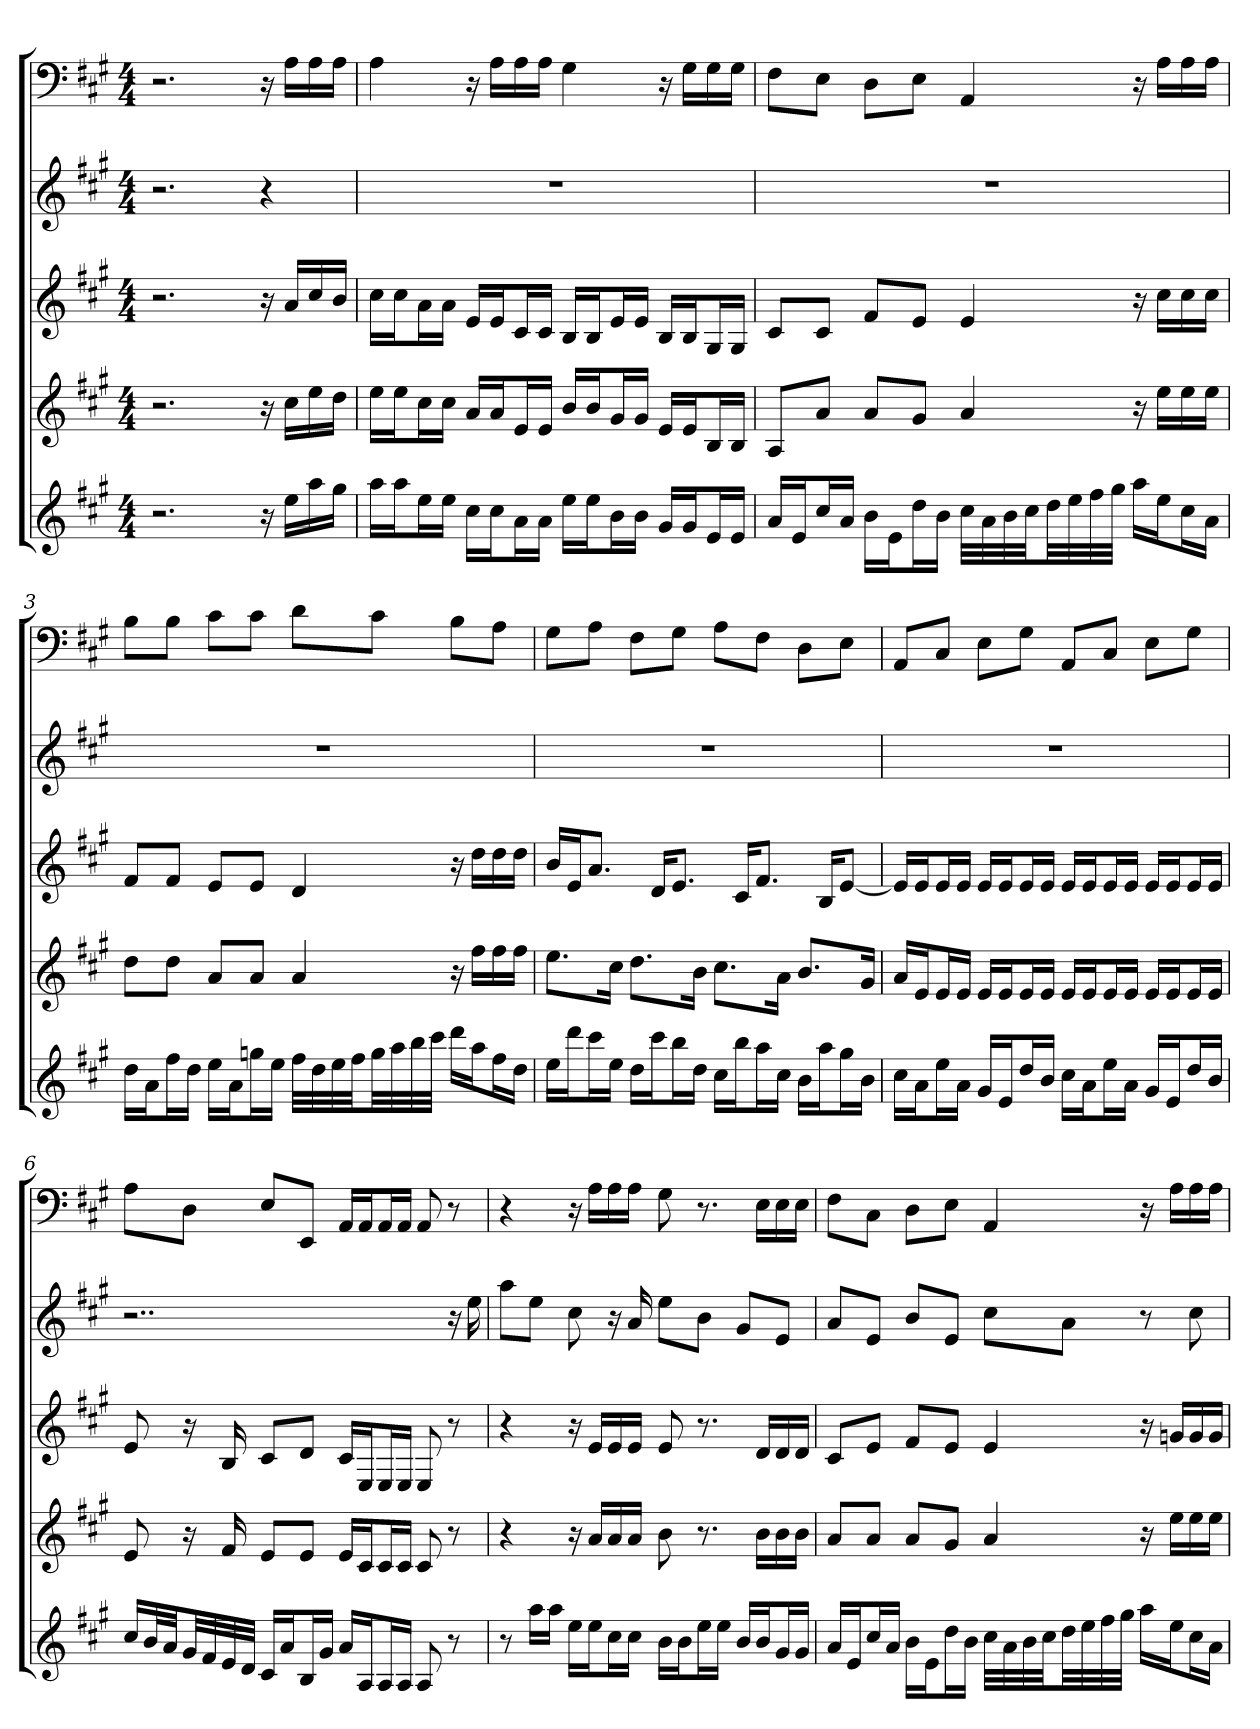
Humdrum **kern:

**kern	**kern	**kern	**kern	**kern
*part5	*part4	*part3	*part2	*part1
*staff5	*staff4	*staff3	*staff2	*staff1
*clefG2	*clefG2	*clefG2	*clefG2	*clefF4
*k[f#c#g#]	*k[f#c#g#]	*k[f#c#g#]	*k[f#c#g#]	*k[f#c#g#]
*A:	*A:	*A:	*A:	*A:
*M4/4	*M4/4	*M4/4	*M4/4	*M4/4
=	=	=	=	=
2.r	2.r	2.r	2.r	2.r
16r	16r	16r	4r	16r
16ee\LL	16cc#\LL	16a/LL	.	16A\LL
16aa\	16ee\	16cc#/	.	16A\
16gg#\JJ	16dd\JJ	16b/JJ	.	16A\JJ
=1	=1	=1	=1	=1
16aa\LL	16ee\LL	16cc#\LL	1r	4A
16aa\J	16ee\J	16cc#\J	.	.
16ee\L	16cc#\L	16a\L	.	.
16ee\JJ	16cc#\JJ	16a\JJ	.	.
16cc#\LL	16a/LL	16e/LL	.	16r
16cc#\J	16a/J	16e/J	.	16A\LL
16a\L	16e/L	16c#/L	.	16A\
16a\JJ	16e/JJ	16c#/JJ	.	16A\JJ
16ee\LL	16b/LL	16B/LL	.	4G#
16ee\J	16b/J	16B/J	.	.
16b\L	16g#/L	16e/L	.	.
16b\JJ	16g#/JJ	16e/JJ	.	.
16g#/LL	16e/LL	16B/LL	.	16r
16g#/J	16e/J	16B/J	.	16G#\LL
16e/L	16B/L	16G#/L	.	16G#\
16e/JJ	16B/JJ	16G#/JJ	.	16G#\JJ
=2	=2	=2	=2	=2
16a/LL	8A/L	8c#/L	1r	8F#\L
16e/J	.	.	.	.
16cc#/L	8a/J	8c#/J	.	8E\J
16a/JJ	.	.	.	.
16b\LL	8a/L	8f#/L	.	8D\L
16e\J	.	.	.	.
16dd\L	8g#/J	8e/J	.	8E\J
16b\JJ	.	.	.	.
32cc#\LLL	4a	4e	.	4AA
32a\	.	.	.	.
32b\	.	.	.	.
32cc#\JJ	.	.	.	.
32dd\LL	.	.	.	.
32ee\	.	.	.	.
32ff#\	.	.	.	.
32gg#\JJJ	.	.	.	.
16aa\LL	16r	16r	.	16r
16ee\J	16ee\LL	16cc#\LL	.	16A\LL
16cc#\L	16ee\	16cc#\	.	16A\
16a\JJ	16ee\JJ	16cc#\JJ	.	16A\JJ
=3	=3	=3	=3	=3
16dd\LL	8dd\L	8f#/L	1r	8B\L
16a\J	.	.	.	.
16ff#\L	8dd\J	8f#/J	.	8B\J
16dd\JJ	.	.	.	.
16ee\LL	8a/L	8e/L	.	8c#\L
16a\J	.	.	.	.
16ggn\L	8a/J	8e/J	.	8c#\J
16ee\JJ	.	.	.	.
32ff#\LLL	4a	4d	.	8d\L
32dd\	.	.	.	.
32ee\	.	.	.	.
32ff#\JJ	.	.	.	.
32gg\LL	.	.	.	8c#\J
32aa\	.	.	.	.
32bb\	.	.	.	.
32ccc#\JJJ	.	.	.	.
16ddd\LL	16r	16r	.	8B\L
16aa\J	16ff#\LL	16dd\LL	.	.
16ff#\L	16ff#\	16dd\	.	8A\J
16dd\JJ	16ff#\JJ	16dd\JJ	.	.
=4	=4	=4	=4	=4
16ee\LL	8.ee\L	16b/LL	1r	8G#\L
16ddd\J	.	16e/J	.	.
16ccc#\L	.	8.a/J	.	8A\J
16ee\JJ	16cc#\Jk	.	.	.
16dd\LL	8.dd\L	.	.	8F#\L
16ccc#\J	.	16d/KL	.	.
16bb\L	.	8.e/J	.	8G#\J
16dd\JJ	16b\Jk	.	.	.
16cc#\LL	8.cc#\L	.	.	8A\L
16bb\J	.	16c#/KL	.	.
16aa\L	.	8.f#/J	.	8F#\J
16cc#\JJ	16a\Jk	.	.	.
16b\LL	8.b/L	.	.	8D\L
16aa\J	.	16B/KL	.	.
16gg#\L	.	[8e/J	.	8E\J
16b\JJ	16g#/Jk	.	.	.
=5	=5	=5	=5	=5
16cc#\LL	16a/LL	16e/LL]	1r	8AA/L
16a\J	16e/J	16e/J	.	.
16ee\L	16e/L	16e/L	.	8C#/J
16a\JJ	16e/JJ	16e/JJ	.	.
16g#/LL	16e/LL	16e/LL	.	8E\L
16e/J	16e/J	16e/J	.	.
16dd/L	16e/L	16e/L	.	8G#\J
16b/JJ	16e/JJ	16e/JJ	.	.
16cc#\LL	16e/LL	16e/LL	.	8AA/L
16a\J	16e/J	16e/J	.	.
16ee\L	16e/L	16e/L	.	8C#/J
16a\JJ	16e/JJ	16e/JJ	.	.
16g#/LL	16e/LL	16e/LL	.	8E\L
16e/J	16e/J	16e/J	.	.
16dd/L	16e/L	16e/L	.	8G#\J
16b/JJ	16e/JJ	16e/JJ	.	.
=6	=6	=6	=6	=6
16cc#/LL	8e	8e	2..r	8A\L
32b/L	.	.	.	.
32a/JJ	.	.	.	.
32g#/LL	16r	16r	.	8D\J
32f#/	.	.	.	.
32e/	16f#	16B	.	.
32d/JJJ	.	.	.	.
16c#/LL	8e/L	8c#/L	.	8E/L
16a/J	.	.	.	.
16B/L	8e/J	8d/J	.	8EE/J
16g#/JJ	.	.	.	.
16a/LL	16e/LL	16c#/LL	.	16AA/LL
16A/J	16c#/J	16E/J	.	16AA/J
16A/L	16c#/L	16E/L	.	16AA/L
16A/JJ	16c#/JJ	16E/JJ	.	16AA/JJ
8A	8c#	8E	.	8AA
8r	8r	8r	16r	8r
.	.	.	16ee	.
=7	=7	=7	=7	=7
8r	4r	4r	8aa\L	4r
16aa\LL	.	.	8ee\J	.
16aa\JJ	.	.	.	.
16ee\LL	16r	16r	8cc#	16r
16ee\J	16a/LL	16e/LL	.	16A\LL
16cc#\L	16a/	16e/	16r	16A\
16cc#\JJ	16a/JJ	16e/JJ	16a	16A\JJ
16b\LL	8b	8e	8ee\L	8G#
16b\J	.	.	.	.
16ee\L	8.r	8.r	8b\J	8.r
16ee\JJ	.	.	.	.
16b/LL	.	.	8g#/L	.
16b/J	16b\LL	16d/LL	.	16E\LL
16g#/L	16b\	16d/	8e/J	16E\
16g#/JJ	16b\JJ	16d/JJ	.	16E\JJ
=8	=8	=8	=8	=8
16a/LL	8a/L	8c#/L	8a/L	8F#\L
16e/J	.	.	.	.
16cc#/L	8a/J	8e/J	8e/J	8C#\J
16a/JJ	.	.	.	.
16b\LL	8a/L	8f#/L	8b/L	8D\L
16e\J	.	.	.	.
16dd\L	8g#/J	8e/J	8e/J	8E\J
16b\JJ	.	.	.	.
32cc#\LLL	4a	4e	8cc#\L	4AA
32a\	.	.	.	.
32b\	.	.	.	.
32cc#\JJ	.	.	.	.
32dd\LL	.	.	8a\J	.
32ee\	.	.	.	.
32ff#\	.	.	.	.
32gg#\JJJ	.	.	.	.
16aa\LL	16r	16r	8r	16r
16ee\J	16ee\LL	16gn/LL	.	16A\LL
16cc#\L	16ee\	16g/	8cc#	16A\
16a\JJ	16ee\JJ	16g/JJ	.	16A\JJ
=	=	=	=	=
*-	*-	*-	*-	*-
